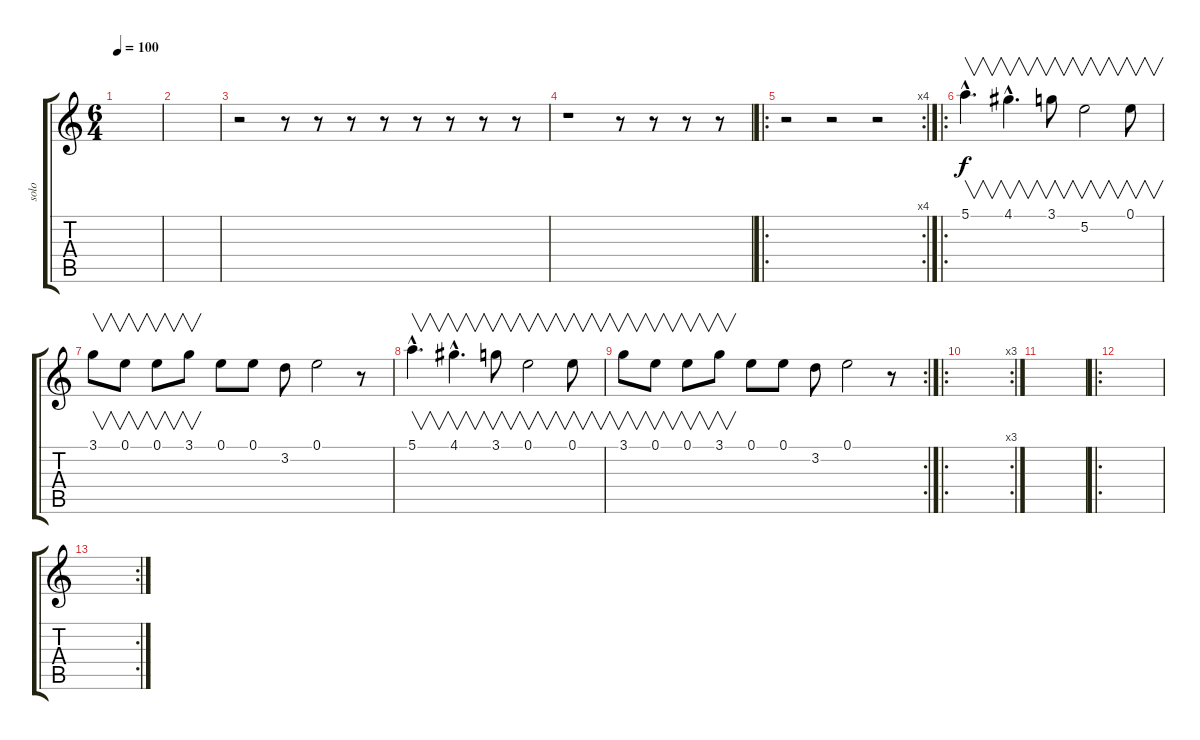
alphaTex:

\track (" solo" " solo") {instrument overdrivenguitar}
\staff {score tabs}
\tuning (E4 B3 G3 D3 A2 E2) {hide}
\ts (6 4)
\tempo 100
\clef g2
\ks c
|
|
r.2 r.8 r.8 r.8 r.8 r.8 r.8 r.8 r.8 |
r.1 r.8 r.8 r.8 r.8 |
\ro
\rc 4
r.2 r.2 r.2 |
\ro
5.1{hac}.4{v d} 4.1{hac}.4{v d} 3.1.8{v} 5.2.2{v} 0.1.8{v} |
3.1.8{v} 0.1.8{v} 0.1.8{v} 3.1.8{v} 0.1.8 0.1.8 3.2.8 0.1.2 r.8 |
5.1{hac}.4{v d} 4.1{hac}.4{v d} 3.1.8{v} 0.1.2{v} 0.1.8{v} |
\rc 2
3.1.8{v} 0.1.8{v} 0.1.8{v} 3.1.8{v} 0.1.8 0.1.8 3.2.8 0.1.2 r.8 |
\ro
\rc 3
|
|
\ro
|
\rc 2
